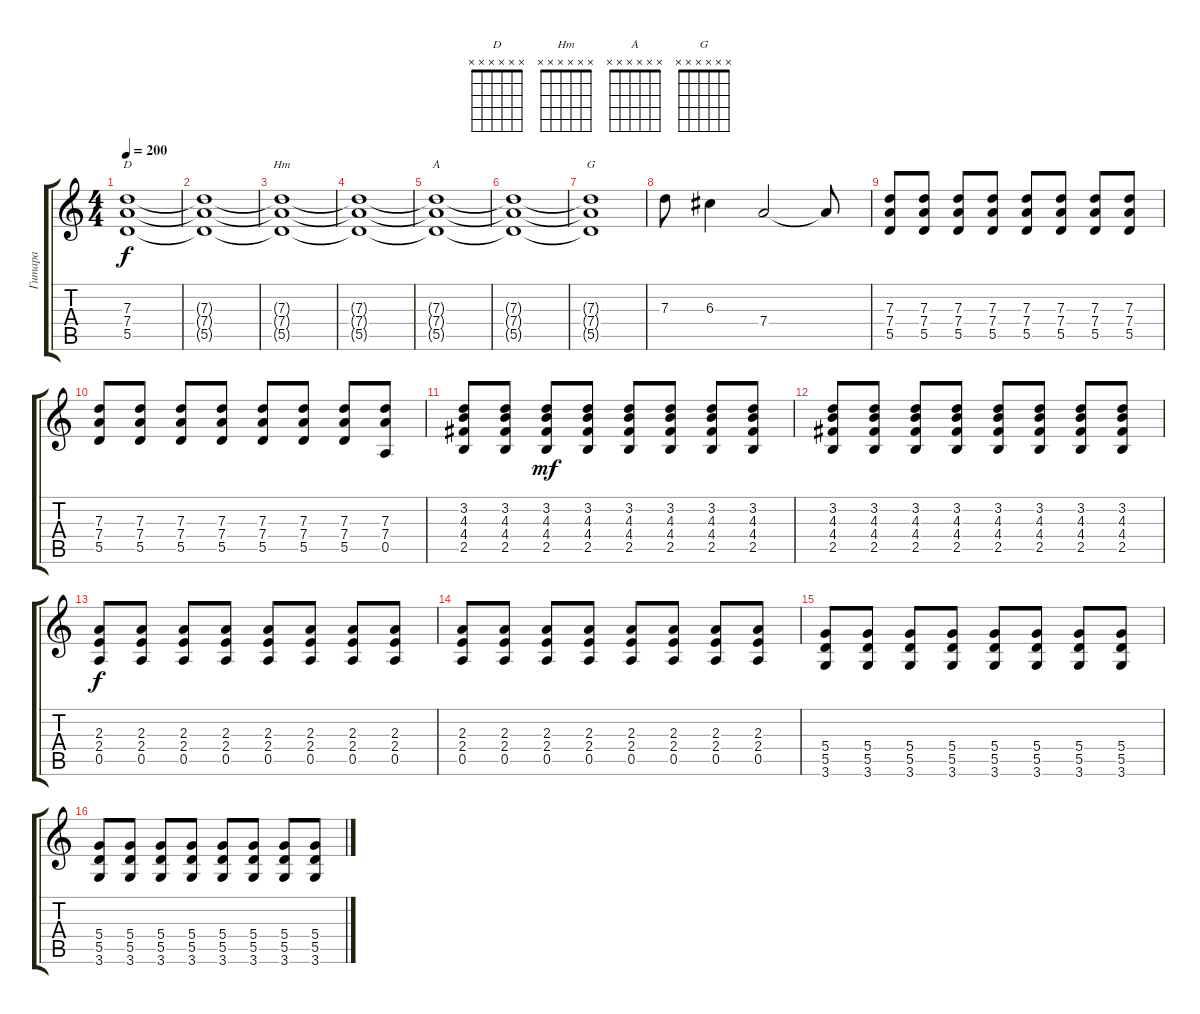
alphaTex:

\track ("Гитара" "Гитара") {instrument distortionguitar}
\staff {score tabs}
\tuning (E4 B3 G3 D3 A2 E2) {hide}
\chord ("D" x x x x x x)
\chord ("Hm" x x x x x x)
\chord ("A" x x x x x x)
\chord ("G" x x x x x x)
\ts (4 4)
\tempo 200
\clef g2
\ks c
(7.3 7.4 5.5).1{ch "D" dy f} |
(7.3{t} 7.4{t} 5.5{t}).1 |
(7.3{t} 7.4{t} 5.5{t}).1{ch "Hm"} |
(7.3{t} 7.4{t} 5.5{t}).1 |
(7.3{t} 7.4{t} 5.5{t}).1{ch "A"} |
(7.3{t} 7.4{t} 5.5{t}).1 |
(7.3{t} 7.4{t} 5.5{t}).1{ch "G"} |
7.3.8 6.3.4 7.4.2 7.4{t}.8 |
(7.3 7.4 5.5).8 (7.3 7.4 5.5).8 (7.3 7.4 5.5).8 (7.3 7.4 5.5).8 (7.3 7.4 5.5).8 (7.3 7.4 5.5).8 (7.3 7.4 5.5).8 (7.3 7.4 5.5).8 |
(7.3 7.4 5.5).8 (7.3 7.4 5.5).8 (7.3 7.4 5.5).8 (7.3 7.4 5.5).8 (7.3 7.4 5.5).8 (7.3 7.4 5.5).8 (7.3 7.4 5.5).8 (7.3 7.4 0.5).8 |
(3.2 4.3 4.4 2.5).8 (3.2 4.3 4.4 2.5).8 (3.2 4.3 4.4 2.5).8{dy mf} (3.2 4.3 4.4 2.5).8 (3.2 4.3 4.4 2.5).8 (3.2 4.3 4.4 2.5).8 (3.2 4.3 4.4 2.5).8 (3.2 4.3 4.4 2.5).8 |
(3.2 4.3 4.4 2.5).8 (3.2 4.3 4.4 2.5).8 (3.2 4.3 4.4 2.5).8 (3.2 4.3 4.4 2.5).8 (3.2 4.3 4.4 2.5).8 (3.2 4.3 4.4 2.5).8 (3.2 4.3 4.4 2.5).8 (3.2 4.3 4.4 2.5).8 |
(2.3 2.4 0.5).8{dy f} (2.3 2.4 0.5).8 (2.3 2.4 0.5).8 (2.3 2.4 0.5).8 (2.3 2.4 0.5).8 (2.3 2.4 0.5).8 (2.3 2.4 0.5).8 (2.3 2.4 0.5).8 |
(2.3 2.4 0.5).8 (2.3 2.4 0.5).8 (2.3 2.4 0.5).8 (2.3 2.4 0.5).8 (2.3 2.4 0.5).8 (2.3 2.4 0.5).8 (2.3 2.4 0.5).8 (2.3 2.4 0.5).8 |
(5.4 5.5 3.6).8 (5.4 5.5 3.6).8 (5.4 5.5 3.6).8 (5.4 5.5 3.6).8 (5.4 5.5 3.6).8 (5.4 5.5 3.6).8 (5.4 5.5 3.6).8 (5.4 5.5 3.6).8 |
(5.4 5.5 3.6).8 (5.4 5.5 3.6).8 (5.4 5.5 3.6).8 (5.4 5.5 3.6).8 (5.4 5.5 3.6).8 (5.4 5.5 3.6).8 (5.4 5.5 3.6).8 (5.4 5.5 3.6).8
